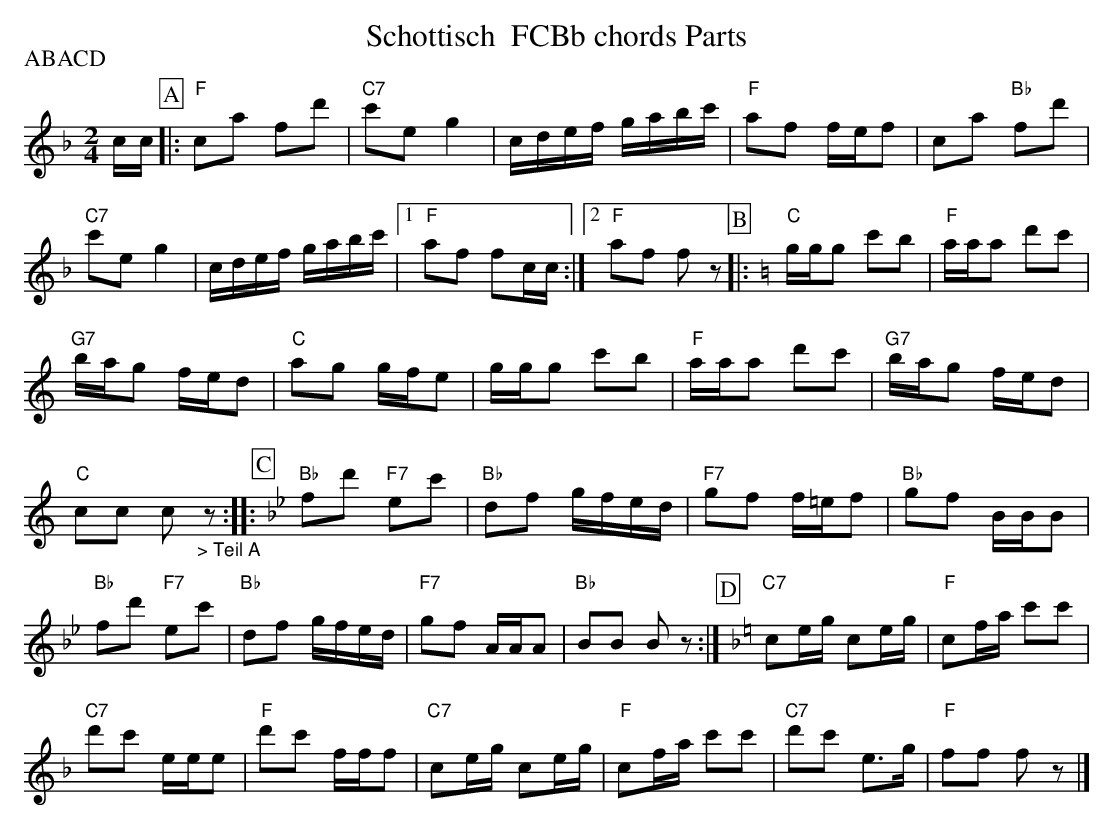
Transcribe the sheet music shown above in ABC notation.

X:1
T: Schottisch  FCBb chords Parts
P:ABACD
M:2/4
L:1/16
K:F %%MIDI gchordon
cc [P:A] |: "F"c2a2 f2d'2 | "C7"c'2e2g4 | cdef gabc' | "F"a2f2 fef2 | c2a2 "Bb"f2d'2 |
"C7"c'2e2g4 | cdef gabc' |1 "F"a2f2 f2cc :|2 "F"a2f2 f2z2 [P:B] |: [K:C] "C"ggg2 c'2b2 | "F"aaa2 d'2c'2 |
"G7"bag2 fed2 | "C"a2g2 gfe2 | ggg2 c'2b2 | "F"aaa2 d'2c'2 | "G7"bag2 fed2 |
"C"c2c2 c2"_> Teil A"z2 :: [P:C] [K:Bb] "Bb"f2d'2 "F7"e2c'2 | "Bb"d2f2 gfed | "F7"g2f2 f=ef2 | "Bb"g2f2 BBB2 |
"Bb"f2d'2 "F7"e2c'2 | "Bb"d2f2 gfed | "F7"g2f2 AAA2 | "Bb"B2B2 B2z2 :| [P:D] [K:F] "C7"c2eg c2eg | "F"c2fa c'2c'2 |
"C7"d'2c'2 eee2 | "F"d'2c'2 fff2 | "C7"c2eg c2eg | "F"c2fa c'2c'2 | "C7"d'2c'2 e3g | "F"f2f2 f2z2 |]
